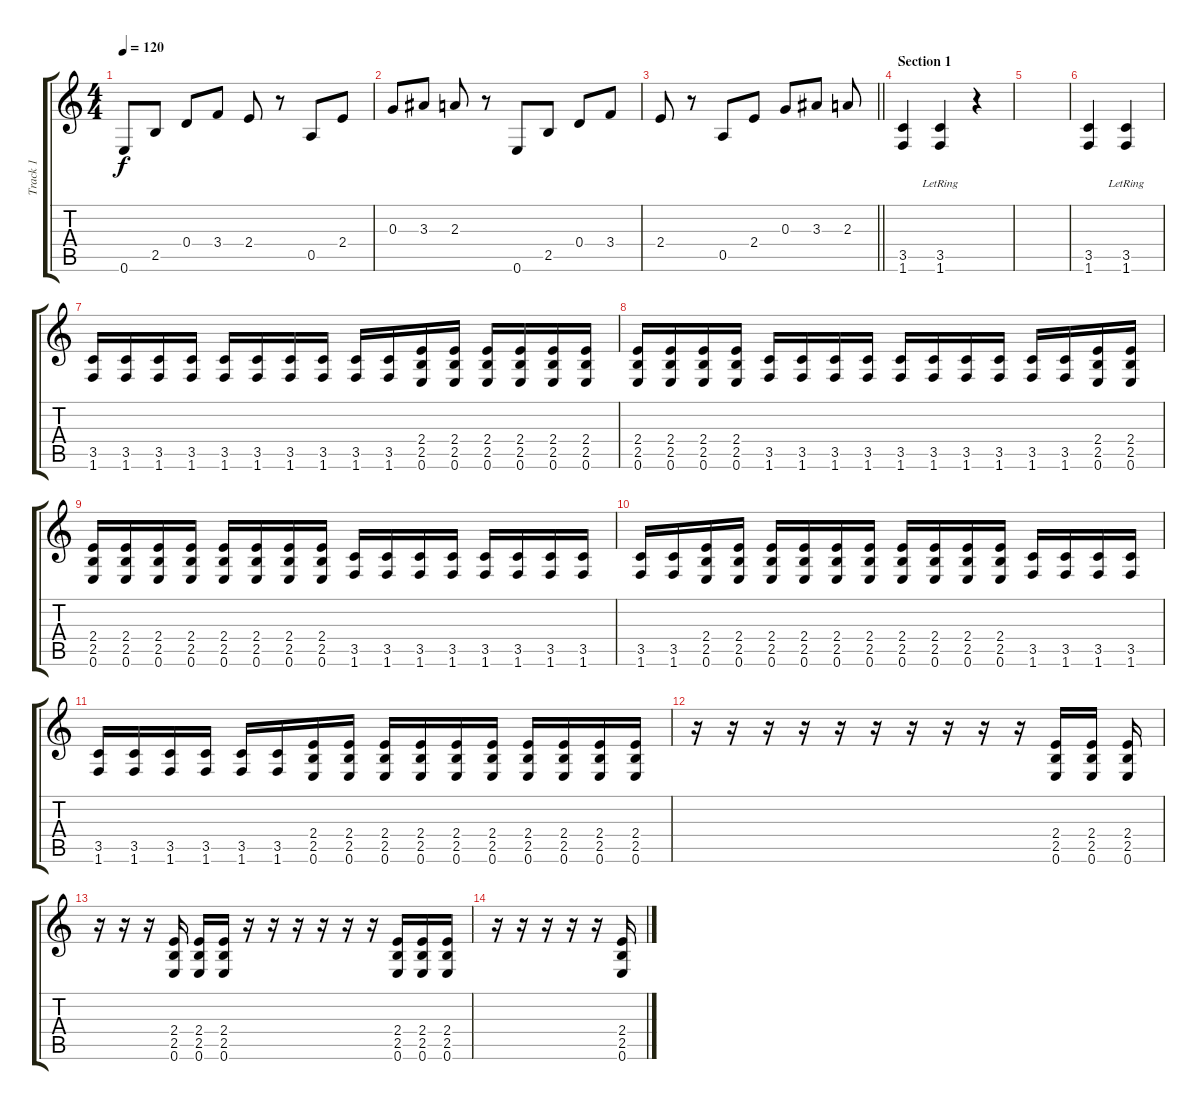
\track ("Track 1" "Track 1") {instrument distortionguitar}
\staff {score tabs}
\tuning (E4 B3 G3 D3 A2 E2) {hide}
\ts (4 4)
\tempo 120
\clef g2
\ks c
0.6.8{dy f instrument distortionguitar} 2.5.8 0.4.8 3.4.8 2.4.8 r.8 0.5.8 2.4.8 |
0.3.8 3.3.8 2.3.8 r.8 0.6.8 2.5.8 0.4.8 3.4.8 |
\barLineRight lightlight
2.4.8 r.8 0.5.8 2.4.8 0.3.8 3.3.8 2.3.8 |
\section ("" "Section 1")
(3.5 1.6).4 (3.5 1.6{lr}).4 r.4 |
|
(3.5 1.6).4 (3.5{lr} 1.6).4 |
(3.5 1.6).16 (3.5 1.6).16 (3.5 1.6).16 (3.5 1.6).16 (3.5 1.6).16 (3.5 1.6).16 (3.5 1.6).16 (3.5 1.6).16 (3.5 1.6).16 (3.5 1.6).16 (2.4 2.5 0.6).16 (2.4 2.5 0.6).16 (2.4 2.5 0.6).16 (2.4 2.5 0.6).16 (2.4 2.5 0.6).16 (2.4 2.5 0.6).16 |
(2.4 2.5 0.6).16 (2.4 2.5 0.6).16 (2.4 2.5 0.6).16 (2.4 2.5 0.6).16 (3.5 1.6).16 (3.5 1.6).16 (3.5 1.6).16 (3.5 1.6).16 (3.5 1.6).16 (3.5 1.6).16 (3.5 1.6).16 (3.5 1.6).16 (3.5 1.6).16 (3.5 1.6).16 (2.4 2.5 0.6).16 (2.4 2.5 0.6).16 |
(2.4 2.5 0.6).16 (2.4 2.5 0.6).16 (2.4 2.5 0.6).16 (2.4 2.5 0.6).16 (2.4 2.5 0.6).16 (2.4 2.5 0.6).16 (2.4 2.5 0.6).16 (2.4 2.5 0.6).16 (3.5 1.6).16 (3.5 1.6).16 (3.5 1.6).16 (3.5 1.6).16 (3.5 1.6).16 (3.5 1.6).16 (3.5 1.6).16 (3.5 1.6).16 |
(3.5 1.6).16 (3.5 1.6).16 (2.4 2.5 0.6).16 (2.4 2.5 0.6).16 (2.4 2.5 0.6).16 (2.4 2.5 0.6).16 (2.4 2.5 0.6).16 (2.4 2.5 0.6).16 (2.4 2.5 0.6).16 (2.4 2.5 0.6).16 (2.4 2.5 0.6).16 (2.4 2.5 0.6).16 (3.5 1.6).16 (3.5 1.6).16 (3.5 1.6).16 (3.5 1.6).16 |
(3.5 1.6).16 (3.5 1.6).16 (3.5 1.6).16 (3.5 1.6).16 (3.5 1.6).16 (3.5 1.6).16 (2.4 2.5 0.6).16 (2.4 2.5 0.6).16 (2.4 2.5 0.6).16 (2.4 2.5 0.6).16 (2.4 2.5 0.6).16 (2.4 2.5 0.6).16 (2.4 2.5 0.6).16 (2.4 2.5 0.6).16 (2.4 2.5 0.6).16 (2.4 2.5 0.6).16 |
r.16 r.16 r.16 r.16 r.16 r.16 r.16 r.16 r.16 r.16 (2.4 2.5 0.6).16 (2.4 2.5 0.6).16 (2.4 2.5 0.6).16 |
r.16 r.16 r.16 (2.4 2.5 0.6).16 (2.4 2.5 0.6).16 (2.4 2.5 0.6).16 r.16 r.16 r.16 r.16 r.16 r.16 (2.4 2.5 0.6).16 (2.4 2.5 0.6).16 (2.4 2.5 0.6).16 |
r.16 r.16 r.16 r.16 r.16 (2.4 2.5 0.6).16
